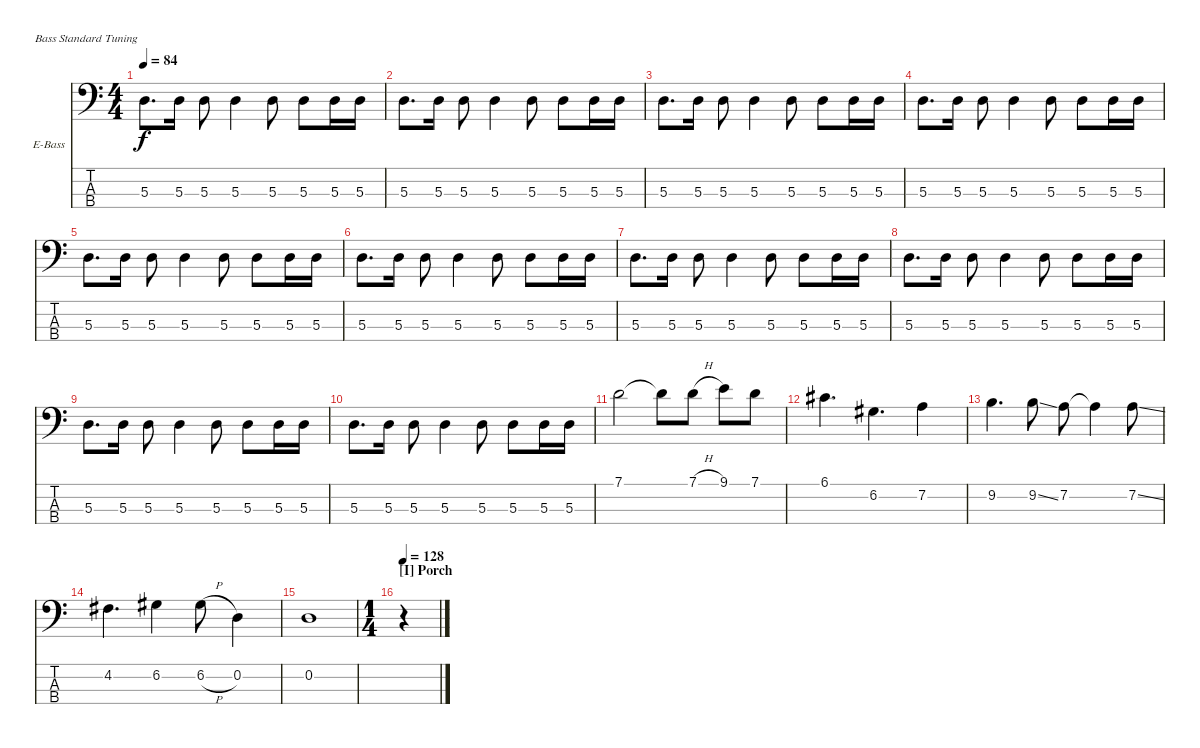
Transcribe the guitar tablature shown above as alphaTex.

\defaultSystemsLayout 4
\bracketExtendMode nobrackets
\firstSystemTrackNameOrientation horizontal
\otherSystemsTrackNameOrientation horizontal
\track ("Jeff Ament" "E-Bass") {instrument electricbassfinger}
\staff {score tabs}
\tuning (G2 D2 A1 E1)
\ts (4 4)
\tempo 84
\clef f4
\ks c
5.3.8{d dy f} 5.3.16 5.3.8 5.3.4 5.3.8 5.3.8 5.3.16 5.3.16 |
5.3.8{d} 5.3.16 5.3.8 5.3.4 5.3.8 5.3.8 5.3.16 5.3.16 |
5.3.8{d} 5.3.16 5.3.8 5.3.4 5.3.8 5.3.8 5.3.16 5.3.16 |
5.3.8{d} 5.3.16 5.3.8 5.3.4 5.3.8 5.3.8 5.3.16 5.3.16 |
5.3.8{d} 5.3.16 5.3.8 5.3.4 5.3.8 5.3.8 5.3.16 5.3.16 |
5.3.8{d} 5.3.16 5.3.8 5.3.4 5.3.8 5.3.8 5.3.16 5.3.16 |
5.3.8{d} 5.3.16 5.3.8 5.3.4 5.3.8 5.3.8 5.3.16 5.3.16 |
5.3.8{d} 5.3.16 5.3.8 5.3.4 5.3.8 5.3.8 5.3.16 5.3.16 |
5.3.8{d} 5.3.16 5.3.8 5.3.4 5.3.8 5.3.8 5.3.16 5.3.16 |
5.3.8{d} 5.3.16 5.3.8 5.3.4 5.3.8 5.3.8 5.3.16 5.3.16 |
7.1.2 7.1{t}.8 7.1{h}.8 9.1.8 7.1.8 |
6.1.4{d} 6.2.4{d} 7.2.4 |
9.2.4{d} 9.2{ss}.8 7.2.8 7.2{t}.4 7.2{ss}.8 |
4.2.4{d} 6.2.4 6.2{h}.8 0.2.4 |
0.2.1 |
\ts (1 4)
\section ("I" "Porch")
\tempo 128
r.4
